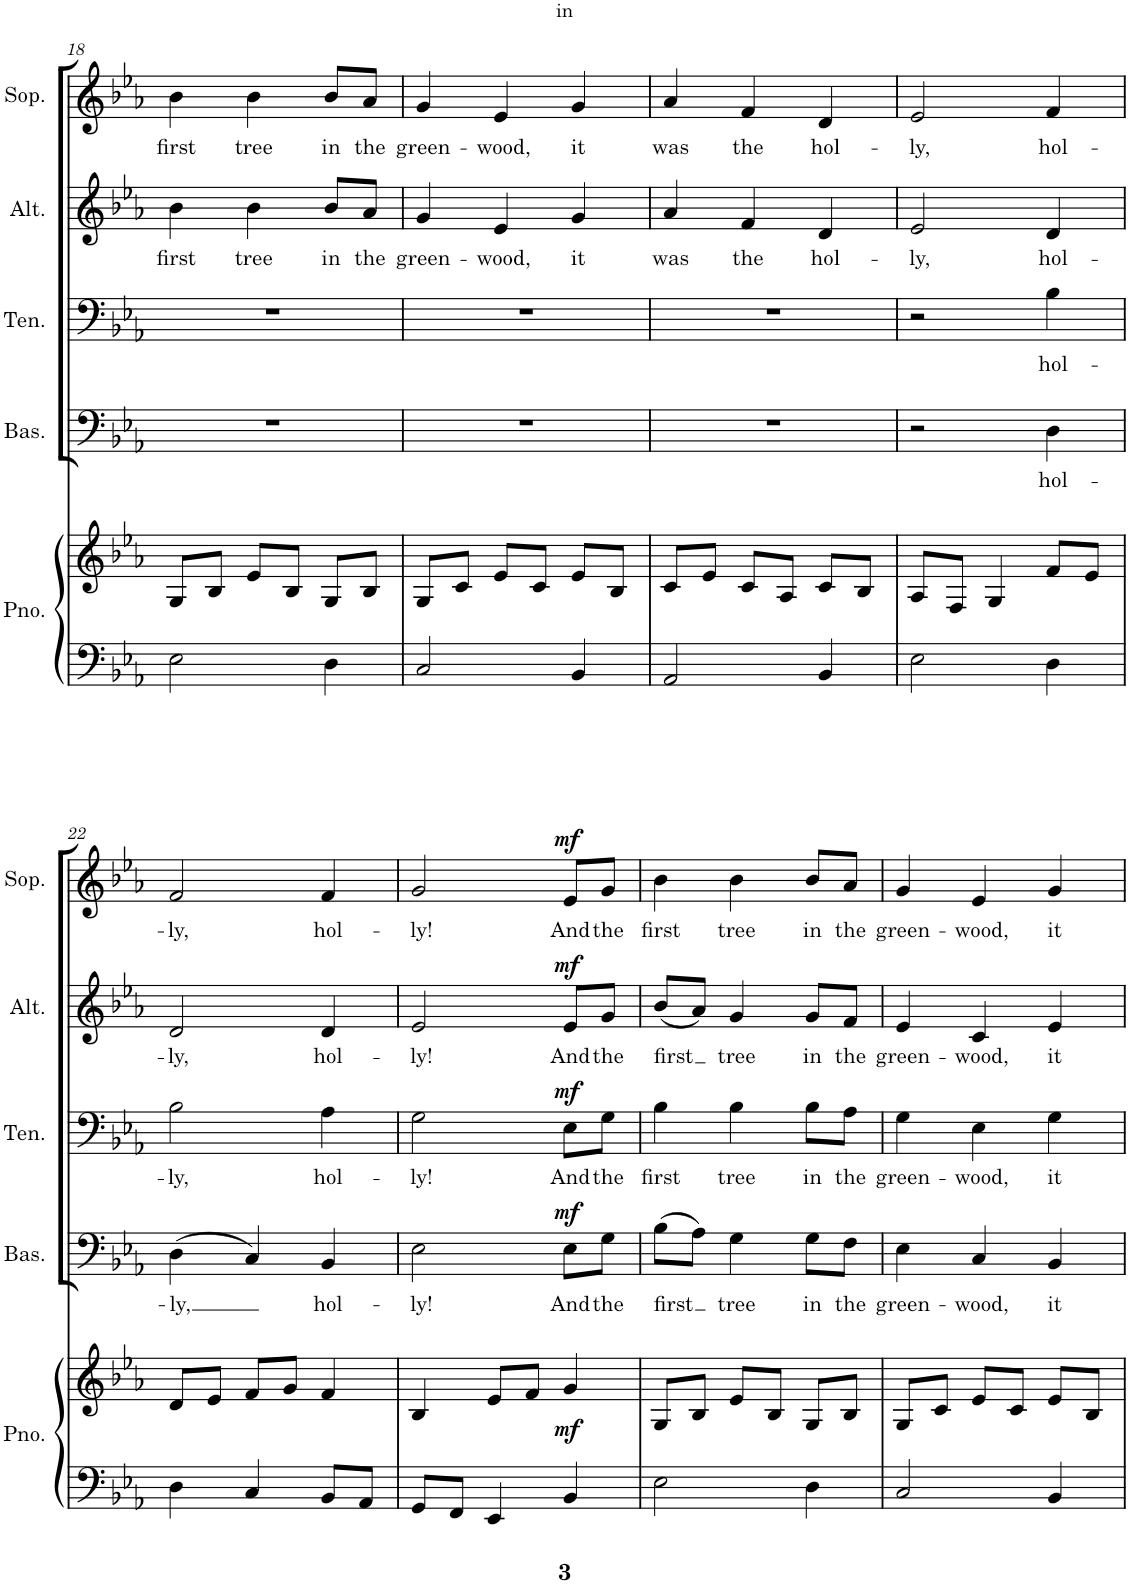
**kern	**kern	**dynam	**kern	**text	**dynam	**kern	**text	**dynam	**kern	**text	**dynam	**kern	**text	**dynam
*part5	*part5	*part5	*part4	*part4	*part4	*part3	*part3	*part3	*part2	*part2	*part2	*part1	*part1	*part1
*staff6	*staff5	*staff5/6	*staff4	*staff4	*staff4	*staff3	*staff3	*staff3	*staff2	*staff2	*staff2	*staff1	*staff1	*staff1
*I"Piano	*	*	*I"Bass	*	*	*I"Tenor	*	*	*I"Alto	*	*	*I"Soprano	*	*
*I'Pno.	*	*	*I'Bas.	*	*	*I'Ten.	*	*	*I'Alt.	*	*	*I'Sop.	*	*
!!LO:PB:g=z
*clefF4	*clefG2	*	*clefF4	*	*	*clefF4	*	*	*clefG2	*	*	*clefG2	*	*
*k[b-e-a-]	*k[b-e-a-]	*	*k[b-e-a-]	*	*	*k[b-e-a-]	*	*	*k[b-e-a-]	*	*	*k[b-e-a-]	*	*
*M3/4	*M3/4	*	*M3/4	*	*	*M3/4	*	*	*M3/4	*	*	*M3/4	*	*
=18	=18	=18	=18	=18	=18	=18	=18	=18	=18	=18	=18	=18	=18	=18
!	!	!	!	!	!	!	!	!	!	!LO:LY:b	!	!	!LO:LY:b	!
2E-\	8G/L	.	2.r	.	.	2.r	.	.	4b-\	first	.	4b-\	first	.
.	8B-/J	.	.	.	.	.	.	.	.	.	.	.	.	.
!	!	!	!	!	!	!	!	!	!	!LO:LY:b	!	!	!LO:LY:b	!
.	8e-/L	.	.	.	.	.	.	.	4b-\	tree	.	4b-\	tree	.
.	8B-/J	.	.	.	.	.	.	.	.	.	.	.	.	.
!	!	!	!	!	!	!	!	!	!	!LO:LY:b	!	!	!LO:LY:b	!
4D\	8G/L	.	.	.	.	.	.	.	8b-/L	in	.	8b-/L	in	.
!	!	!	!	!	!	!	!	!	!	!LO:LY:b	!	!	!LO:LY:b	!
.	8B-/J	.	.	.	.	.	.	.	8a-/J	the	.	8a-/J	the	.
=19	=19	=19	=19	=19	=19	=19	=19	=19	=19	=19	=19	=19	=19	=19
!	!	!	!	!	!	!	!	!	!	!LO:LY:b	!	!	!LO:LY:b	!
2C/	8G/L	.	2.r	.	.	2.r	.	.	4g/	green-	.	4g/	green-	.
.	8c/J	.	.	.	.	.	.	.	.	.	.	.	.	.
!	!	!	!	!	!	!	!	!	!	!LO:LY:b	!	!	!LO:LY:b	!
.	8e-/L	.	.	.	.	.	.	.	4e-/	-wood,	.	4e-/	-wood,	.
.	8c/J	.	.	.	.	.	.	.	.	.	.	.	.	.
!	!	!	!	!	!	!	!	!	!	!LO:LY:b	!	!	!LO:LY:b	!
4BB-/	8e-/L	.	.	.	.	.	.	.	4g/	it	.	4g/	it	.
.	8B-/J	.	.	.	.	.	.	.	.	.	.	.	.	.
=20	=20	=20	=20	=20	=20	=20	=20	=20	=20	=20	=20	=20	=20	=20
!	!	!	!	!	!	!	!	!	!	!LO:LY:b	!	!	!LO:LY:b	!
2AA-/	8c/L	.	2.r	.	.	2.r	.	.	4a-/	was	.	4a-/	was	.
.	8e-/J	.	.	.	.	.	.	.	.	.	.	.	.	.
!	!	!	!	!	!	!	!	!	!	!LO:LY:b	!	!	!LO:LY:b	!
.	8c/L	.	.	.	.	.	.	.	4f/	the	.	4f/	the	.
.	8A-/J	.	.	.	.	.	.	.	.	.	.	.	.	.
!	!	!	!	!	!	!	!	!	!	!LO:LY:b	!	!	!LO:LY:b	!
4BB-/	8c/L	.	.	.	.	.	.	.	4d/	hol-	.	4d/	hol-	.
.	8B-/J	.	.	.	.	.	.	.	.	.	.	.	.	.
=21	=21	=21	=21	=21	=21	=21	=21	=21	=21	=21	=21	=21	=21	=21
!	!	!	!	!	!	!	!	!	!	!LO:LY:b	!	!	!LO:LY:b	!
2E-\	8A-/L	.	2r	.	.	2r	.	.	2e-/	-ly,	.	2e-/	-ly,	.
.	8F/J	.	.	.	.	.	.	.	.	.	.	.	.	.
.	4G/	.	.	.	.	.	.	.	.	.	.	.	.	.
!	!	!	!	!LO:LY:b	!	!	!LO:LY:b	!	!	!LO:LY:b	!	!	!LO:LY:b	!
4D\	8f/L	.	4D\	hol-	.	4B-\	hol-	.	4d/	hol-	.	4f/	hol-	.
.	8e-/J	.	.	.	.	.	.	.	.	.	.	.	.	.
!!LO:LB:g=z
=22	=22	=22	=22	=22	=22	=22	=22	=22	=22	=22	=22	=22	=22	=22
!	!	!	!	!LO:LY:b	!	!	!LO:LY:b	!	!	!LO:LY:b	!	!	!LO:LY:b	!
4D\	8d/L	.	(4D\	-ly,	.	2B-\	-ly,	.	2d/	-ly,	.	2f/	-ly,	.
.	8e-/J	.	.	.	.	.	.	.	.	.	.	.	.	.
4C/	8f/L	.	4C/)	.	.	.	.	.	.	.	.	.	.	.
.	8g/J	.	.	.	.	.	.	.	.	.	.	.	.	.
!	!	!	!	!LO:LY:b	!	!	!LO:LY:b	!	!	!LO:LY:b	!	!	!LO:LY:b	!
8BB-/L	4f/	.	4BB-/	hol-	.	4A-\	hol-	.	4d/	hol-	.	4f/	hol-	.
8AA-/J	.	.	.	.	.	.	.	.	.	.	.	.	.	.
=23	=23	=23	=23	=23	=23	=23	=23	=23	=23	=23	=23	=23	=23	=23
!	!	!	!	!LO:LY:b	!	!	!LO:LY:b	!	!	!LO:LY:b	!	!	!LO:LY:b	!
8GG/L	4B-/	.	2E-\	-ly!	.	2G\	-ly!	.	2e-/	-ly!	.	2g/	-ly!	.
8FF/J	.	.	.	.	.	.	.	.	.	.	.	.	.	.
4EE-/	8e-/L	.	.	.	.	.	.	.	.	.	.	.	.	.
.	8f/J	.	.	.	.	.	.	.	.	.	.	.	.	.
!	!	!LO:DY:b	!	!LO:LY:b	!LO:DY:a	!	!LO:LY:b	!LO:DY:a	!	!LO:LY:b	!LO:DY:a	!	!LO:LY:b	!LO:DY:a
4BB-/	4g/	mf	8E-\L	And	mf	8E-\L	And	mf	8e-/L	And	mf	8e-/L	And	mf
!	!	!	!	!LO:LY:b	!	!	!LO:LY:b	!	!	!LO:LY:b	!	!	!LO:LY:b	!
.	.	.	8G\J	the	.	8G\J	the	.	8g/J	the	.	8g/J	the	.
=24	=24	=24	=24	=24	=24	=24	=24	=24	=24	=24	=24	=24	=24	=24
!	!	!	!	!LO:LY:b	!	!	!LO:LY:b	!	!	!LO:LY:b	!	!	!LO:LY:b	!
2E-\	8G/L	.	(8B-\L	first	.	4B-\	first	.	(8b-/L	first	.	4b-\	first	.
.	8B-/J	.	8A-\J)	.	.	.	.	.	8a-/J)	.	.	.	.	.
!	!	!	!	!LO:LY:b	!	!	!LO:LY:b	!	!	!LO:LY:b	!	!	!LO:LY:b	!
.	8e-/L	.	4G\	tree	.	4B-\	tree	.	4g/	tree	.	4b-\	tree	.
.	8B-/J	.	.	.	.	.	.	.	.	.	.	.	.	.
!	!	!	!	!LO:LY:b	!	!	!LO:LY:b	!	!	!LO:LY:b	!	!	!LO:LY:b	!
4D\	8G/L	.	8G\L	in	.	8B-\L	in	.	8g/L	in	.	8b-/L	in	.
!	!	!	!	!LO:LY:b	!	!	!LO:LY:b	!	!	!LO:LY:b	!	!	!LO:LY:b	!
.	8B-/J	.	8F\J	the	.	8A-\J	the	.	8f/J	the	.	8a-/J	the	.
=25	=25	=25	=25	=25	=25	=25	=25	=25	=25	=25	=25	=25	=25	=25
!	!	!	!	!LO:LY:b	!	!	!LO:LY:b	!	!	!LO:LY:b	!	!	!LO:LY:b	!
2C/	8G/L	.	4E-\	green-	.	4G\	green-	.	4e-/	green-	.	4g/	green-	.
.	8c/J	.	.	.	.	.	.	.	.	.	.	.	.	.
!	!	!	!	!LO:LY:b	!	!	!LO:LY:b	!	!	!LO:LY:b	!	!	!LO:LY:b	!
.	8e-/L	.	4C/	-wood,	.	4E-\	-wood,	.	4c/	-wood,	.	4e-/	-wood,	.
.	8c/J	.	.	.	.	.	.	.	.	.	.	.	.	.
!	!	!	!	!LO:LY:b	!	!	!LO:LY:b	!	!	!LO:LY:b	!	!	!LO:LY:b	!
4BB-/	8e-/L	.	4BB-/	it	.	4G\	it	.	4e-/	it	.	4g/	it	.
.	8B-/J	.	.	.	.	.	.	.	.	.	.	.	.	.
=	=	=	=	=	=	=	=	=	=	=	=	=	=	=
*-	*-	*-	*-	*-	*-	*-	*-	*-	*-	*-	*-	*-	*-	*-
